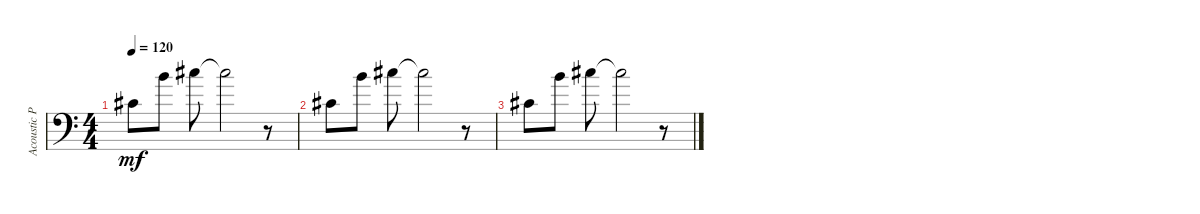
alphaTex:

\track ("Acoustic Piano" "Acoustic P") {instrument brightacousticpiano}
\staff {score}
\tuning (E4 B3 G3 D3 A2 E2 B1) {hide}
\ts (4 4)
\tempo 120
\clef f4
\ks c
2.2.8{dy mf} 7.1.8 9.1.8 9.1{t}.2 r.8 |
2.2.8 7.1.8 9.1.8 9.1{t}.2 r.8 |
2.2.8 7.1.8 9.1.8 9.1{t}.2 r.8
